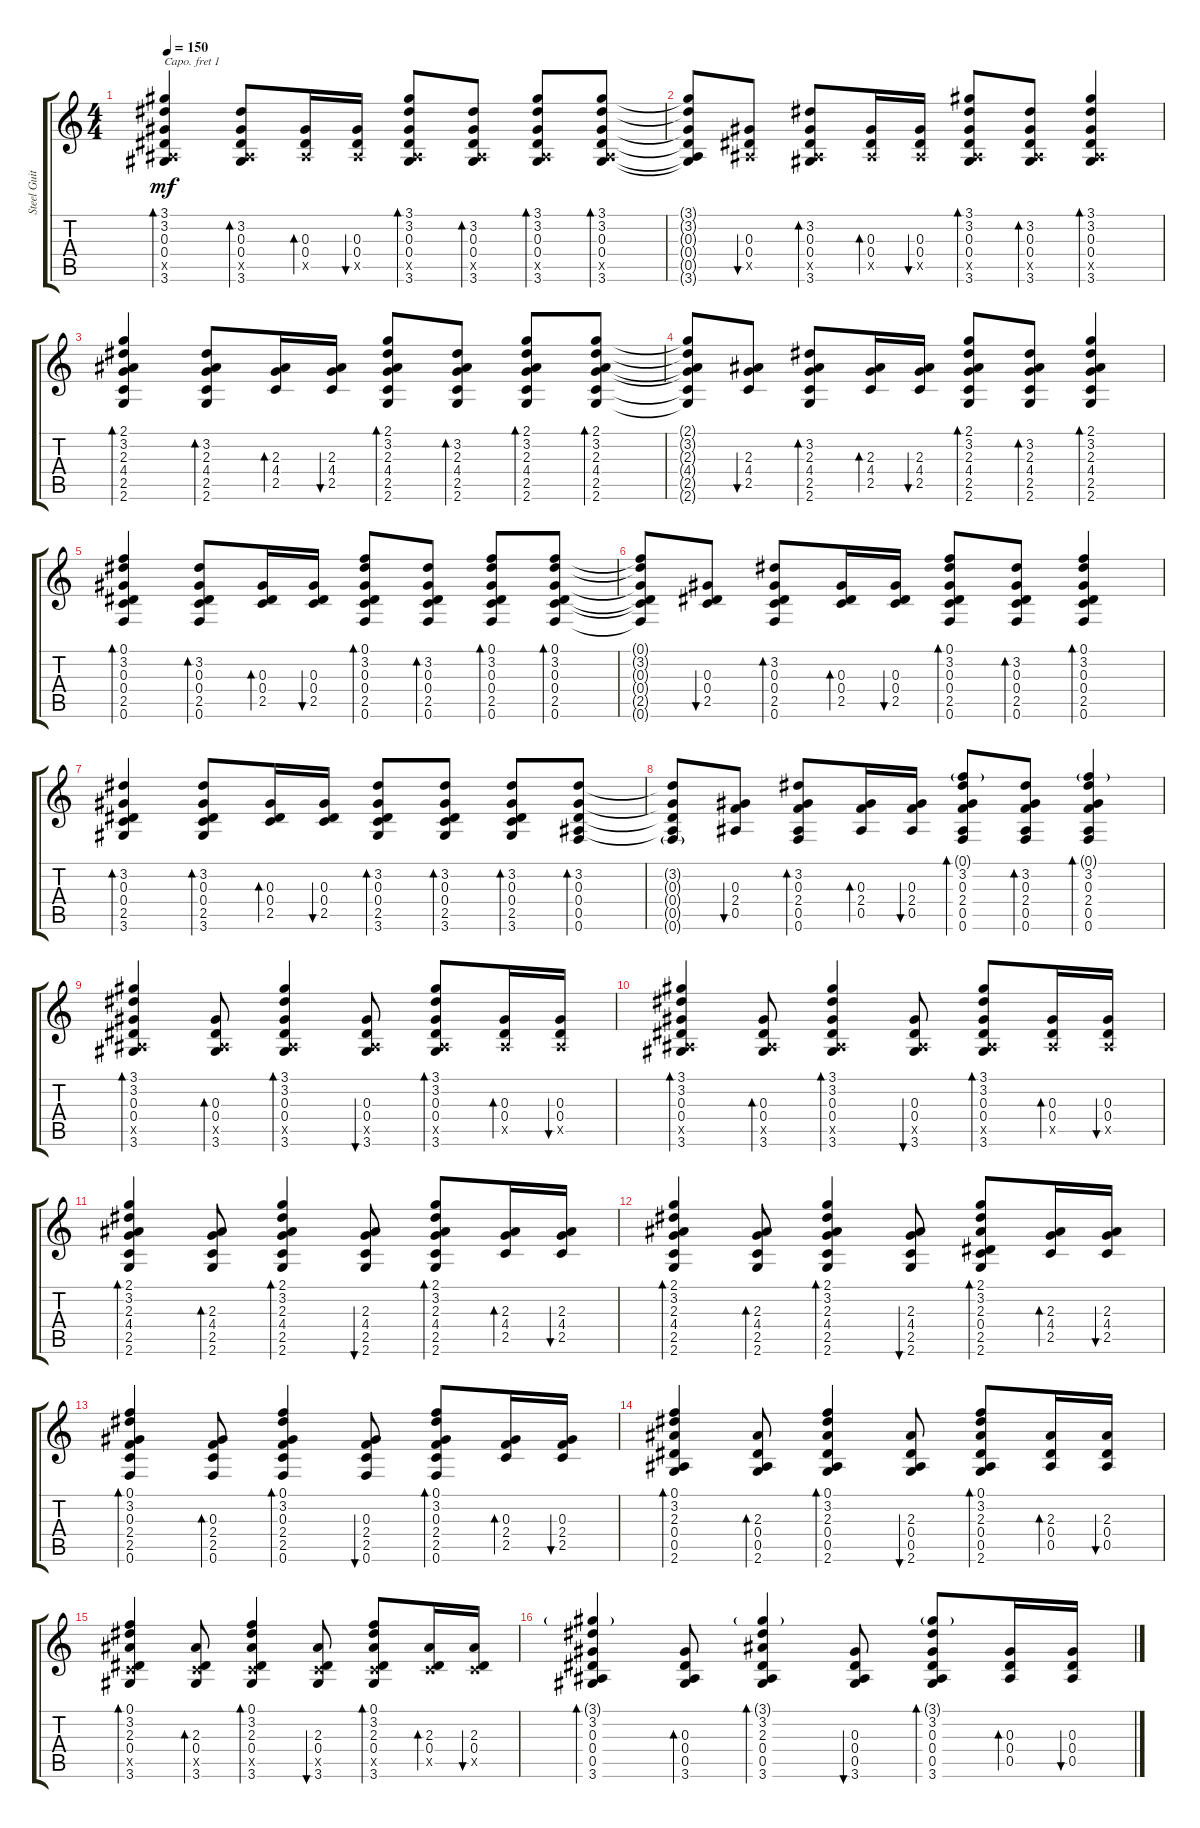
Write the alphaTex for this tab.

\track ("Steel Guitar" "Steel Guit") {instrument acousticguitarsteel}
\staff {score tabs}
\capo 1
\tuning (E4 B3 G3 D3 A2 E2) {hide}
\ts (4 4)
\tempo 150
\clef g2
\ks c
(3.1 3.2 0.3 0.4 0.5{x} 3.6).4{bd 30 dy mf} (3.2 0.3 0.4 0.5{x} 3.6).8{bd 30} (0.3 0.4 0.5{x}).16{bd 30} (0.3 0.4 0.5{x}).16{bu 30} (3.1 3.2 0.3 0.4 0.5{x} 3.6).8{bd 30} (3.2 0.3 0.4 0.5{x} 3.6).8{bd 30} (3.1 3.2 0.3 0.4 0.5{x} 3.6).8{bd 30} (3.1 3.2 0.3 0.4 0.5{x} 3.6).8{bd 30} |
(3.1{t} 3.2{t} 0.3{t} 0.4{t} 0.5{t} 3.6{t}).8 (0.3 0.4 0.5{x}).8{bu 30} (3.2 0.3 0.4 0.5{x} 3.6).8{bd 30} (0.3 0.4 0.5{x}).16{bd 30} (0.3 0.4 0.5{x}).16{bu 30} (3.1 3.2 0.3 0.4 0.5{x} 3.6).8{bd 30} (3.2 0.3 0.4 0.5{x} 3.6).8{bd 30} (3.1 3.2 0.3 0.4 0.5{x} 3.6).4{bd 30} |
(2.1 3.2 2.3 4.4 2.5 2.6).4{bd 30} (3.2 2.3 4.4 2.5 2.6).8{bd 30} (2.3 4.4 2.5).16{bd 30} (2.3 4.4 2.5).16{bu 30} (2.1 3.2 2.3 4.4 2.5 2.6).8{bd 30} (3.2 2.3 4.4 2.5 2.6).8{bd 30} (2.1 3.2 2.3 4.4 2.5 2.6).8{bd 30} (2.1 3.2 2.3 4.4 2.5 2.6).8{bd 30} |
(2.1{t} 3.2{t} 2.3{t} 4.4{t} 2.5{t} 2.6{t}).8 (2.3 4.4 2.5).8{bu 30} (3.2 2.3 4.4 2.5 2.6).8{bd 30} (2.3 4.4 2.5).16{bd 30} (2.3 4.4 2.5).16{bu 30} (2.1 3.2 2.3 4.4 2.5 2.6).8{bd 30} (3.2 2.3 4.4 2.5 2.6).8{bd 30} (2.1 3.2 2.3 4.4 2.5 2.6).4{bd 30} |
(0.1 3.2 0.3 0.4 2.5 0.6).4{bd 30} (3.2 0.3 0.4 2.5 0.6).8{bd 30} (0.3 0.4 2.5).16{bd 30} (0.3 0.4 2.5).16{bu 30} (0.1 3.2 0.3 0.4 2.5 0.6).8{bd 30} (3.2 0.3 0.4 2.5 0.6).8{bd 30} (0.1 3.2 0.3 0.4 2.5 0.6).8{bd 30} (0.1 3.2 0.3 0.4 2.5 0.6).8{bd 30} |
(0.1{t} 3.2{t} 0.3{t} 0.4{t} 2.5{t} 0.6{t}).8 (0.3 0.4 2.5).8{bu 30} (3.2 0.3 0.4 2.5 0.6).8{bd 30} (0.3 0.4 2.5).16{bd 30} (0.3 0.4 2.5).16{bu 30} (0.1 3.2 0.3 0.4 2.5 0.6).8{bd 30} (3.2 0.3 0.4 2.5 0.6).8{bd 30} (0.1 3.2 0.3 0.4 2.5 0.6).4{bd 30} |
(3.2 0.3 0.4 2.5 3.6).4{bd 30} (3.2 0.3 0.4 2.5 3.6).8{bd 30} (0.3 0.4 2.5).16{bd 30} (0.3 0.4 2.5).16{bu 30} (3.2 0.3 0.4 2.5 3.6).8{bd 30} (3.2 0.3 0.4 2.5 3.6).8{bd 30} (3.2 0.3 0.4 2.5 3.6).8{bd 30} (3.2 0.3 0.4 0.5 0.6).8{bd 30} |
(3.2{t} 0.3{t} 0.4{t} 0.5{t} 0.6{g}).8 (0.3 2.4 0.5).8{bu 30} (3.2 0.3 2.4 0.5 0.6).8{bd 30} (0.3 2.4 0.5).16{bd 30} (0.3 2.4 0.5).16{bu 30} (0.1{g} 3.2 0.3 2.4 0.5 0.6).8{bd 30} (3.2 0.3 2.4 0.5 0.6).8{bd 30} (0.1{g} 3.2 0.3 2.4 0.5 0.6).4{bd 30} |
(3.1 3.2 0.3 0.4 0.5{x} 3.6).4{bd 30} (0.3 0.4 0.5{x} 3.6).8{bd 30} (3.1 3.2 0.3 0.4 0.5{x} 3.6).4{bd 30} (0.3 0.4 0.5{x} 3.6).8{bu 30} (3.1 3.2 0.3 0.4 0.5{x} 3.6).8{bd 30} (0.3 0.4 0.5{x}).16{bd 30} (0.3 0.4 0.5{x}).16{bu 30} |
(3.1 3.2 0.3 0.4 0.5{x} 3.6).4{bd 30} (0.3 0.4 0.5{x} 3.6).8{bd 30} (3.1 3.2 0.3 0.4 0.5{x} 3.6).4{bd 30} (0.3 0.4 0.5{x} 3.6).8{bu 30} (3.1 3.2 0.3 0.4 0.5{x} 3.6).8{bd 30} (0.3 0.4 0.5{x}).16{bd 30} (0.3 0.4 0.5{x}).16{bu 30} |
(2.1 3.2 2.3 4.4 2.5 2.6).4{bd 30} (2.3 4.4 2.5 2.6).8{bd 30} (2.1 3.2 2.3 4.4 2.5 2.6).4{bd 30} (2.3 4.4 2.5 2.6).8{bu 30} (2.1 3.2 2.3 4.4 2.5 2.6).8{bd 30} (2.3 4.4 2.5).16{bd 30} (2.3 4.4 2.5).16{bu 30} |
(2.1 3.2 2.3 4.4 2.5 2.6).4{bd 30} (2.3 4.4 2.5 2.6).8{bd 30} (2.1 3.2 2.3 4.4 2.5 2.6).4{bd 30} (2.3 4.4 2.5 2.6).8{bu 30} (2.1 3.2 2.3 0.4 2.5 2.6).8{bd 30} (2.3 4.4 2.5).16{bd 30} (2.3 4.4 2.5).16{bu 30} |
(0.1 3.2 0.3 2.4 2.5 0.6).4{bd 30} (0.3 2.4 2.5 0.6).8{bd 30} (0.1 3.2 0.3 2.4 2.5 0.6).4{bd 30} (0.3 2.4 2.5 0.6).8{bu 30} (0.1 3.2 0.3 2.4 2.5 0.6).8{bd 30} (0.3 2.4 2.5).16{bd 30} (0.3 2.4 2.5).16{bu 30} |
(0.1 3.2 2.3 0.4 0.5 2.6).4{bd 30} (2.3 0.4 0.5 2.6).8{bd 30} (0.1 3.2 2.3 0.4 0.5 2.6).4{bd 30} (2.3 0.4 0.5 2.6).8{bu 30} (0.1 3.2 2.3 0.4 0.5 2.6).8{bd 30} (2.3 0.4 0.5).16{bd 30} (2.3 0.4 0.5).16{bu 30} |
(0.1 3.2 2.3 0.4 2.5{x} 3.6).4{bd 30} (2.3 0.4 2.5{x} 3.6).8{bd 30} (0.1 3.2 2.3 0.4 2.5{x} 3.6).4{bd 30} (2.3 0.4 2.5{x} 3.6).8{bu 30} (0.1 3.2 2.3 0.4 2.5{x} 3.6).8{bd 30} (2.3 0.4 2.5{x}).16{bd 30} (2.3 0.4 2.5{x}).16{bu 30} |
(3.1{g} 3.2 0.3 0.4 0.5 3.6).4{bd 30} (0.3 0.4 0.5 3.6).8{bd 30} (3.1{g} 3.2 2.3 0.4 0.5 3.6).4{bd 30} (0.3 0.4 0.5 3.6).8{bu 30} (3.1{g} 3.2 0.3 0.4 0.5 3.6).8{bd 30} (0.3 0.4 0.5).16{bd 30} (0.3 0.4 0.5).16{bu 30}
